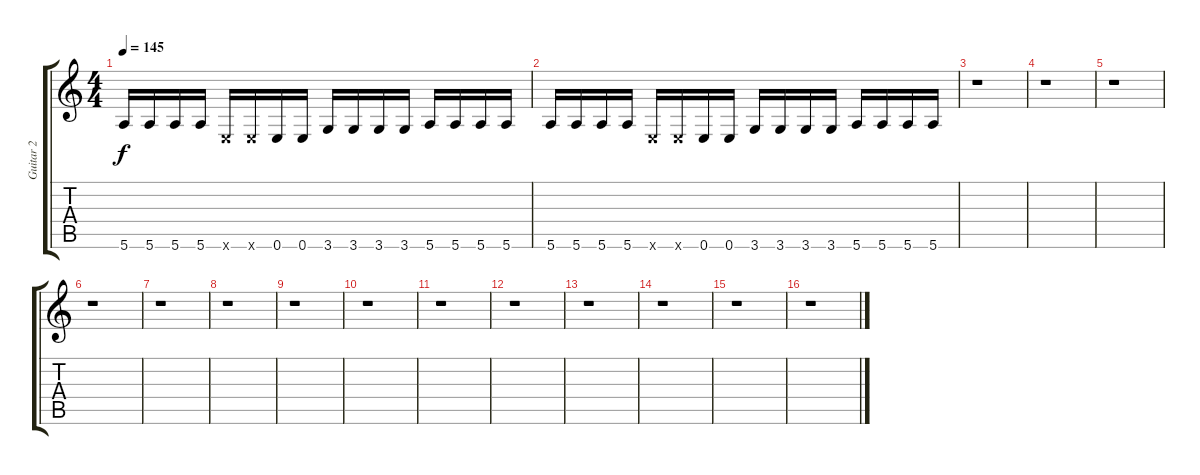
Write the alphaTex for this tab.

\track ("Guitar 2" "Guitar 2") {instrument overdrivenguitar}
\staff {score tabs}
\tuning (E4 B3 G3 D3 A2 E2) {hide}
\ts (4 4)
\tempo 145
\clef g2
\ks c
5.6.16{dy f} 5.6.16 5.6.16 5.6.16 0.6{x}.16 0.6{x}.16 0.6.16 0.6.16 3.6.16 3.6.16 3.6.16 3.6.16 5.6.16 5.6.16 5.6.16 5.6.16 |
5.6.16 5.6.16 5.6.16 5.6.16 0.6{x}.16 0.6{x}.16 0.6.16 0.6.16 3.6.16 3.6.16 3.6.16 3.6.16 5.6.16 5.6.16 5.6.16 5.6.16 |
r.1 |
r.1 |
r.1 |
r.1 |
r.1 |
r.1 |
r.1 |
r.1 |
r.1 |
r.1 |
r.1 |
r.1 |
r.1 |
r.1
